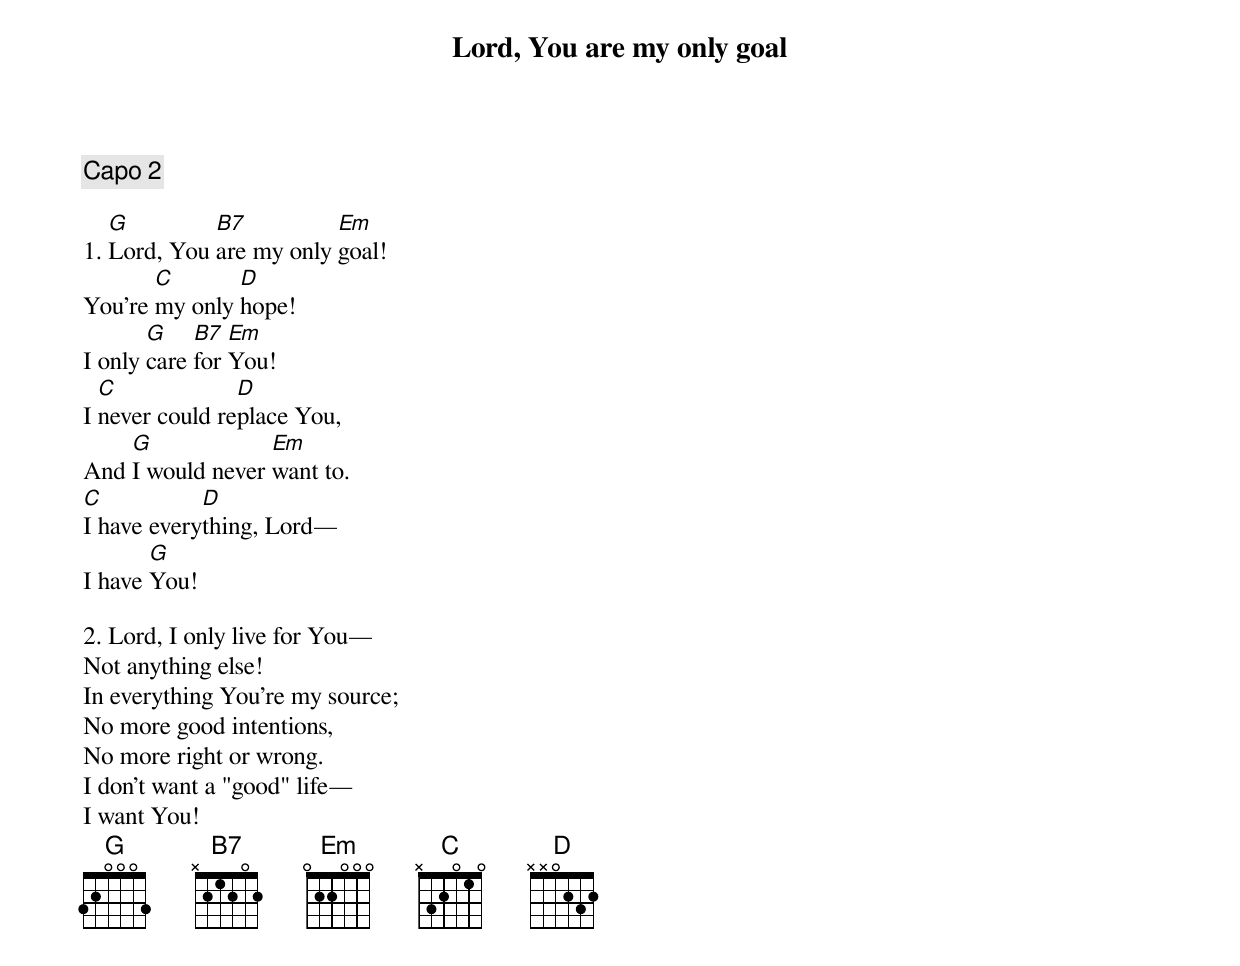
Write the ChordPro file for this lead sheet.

{t:Lord, You are my only goal}
{c:Capo 2}

1. [G]Lord, You [B7]are my only [Em]goal!
You're [C]my only [D]hope!
I only [G]care [B7]for [Em]You!
I [C]never could re[D]place You,
And [G]I would never [Em]want to.
[C]I have every[D]thing, Lord—
I have [G]You!

2. Lord, I only live for You—
Not anything else!
In everything You're my source;
No more good intentions,
No more right or wrong.
I don't want a "good" life—
I want You!
